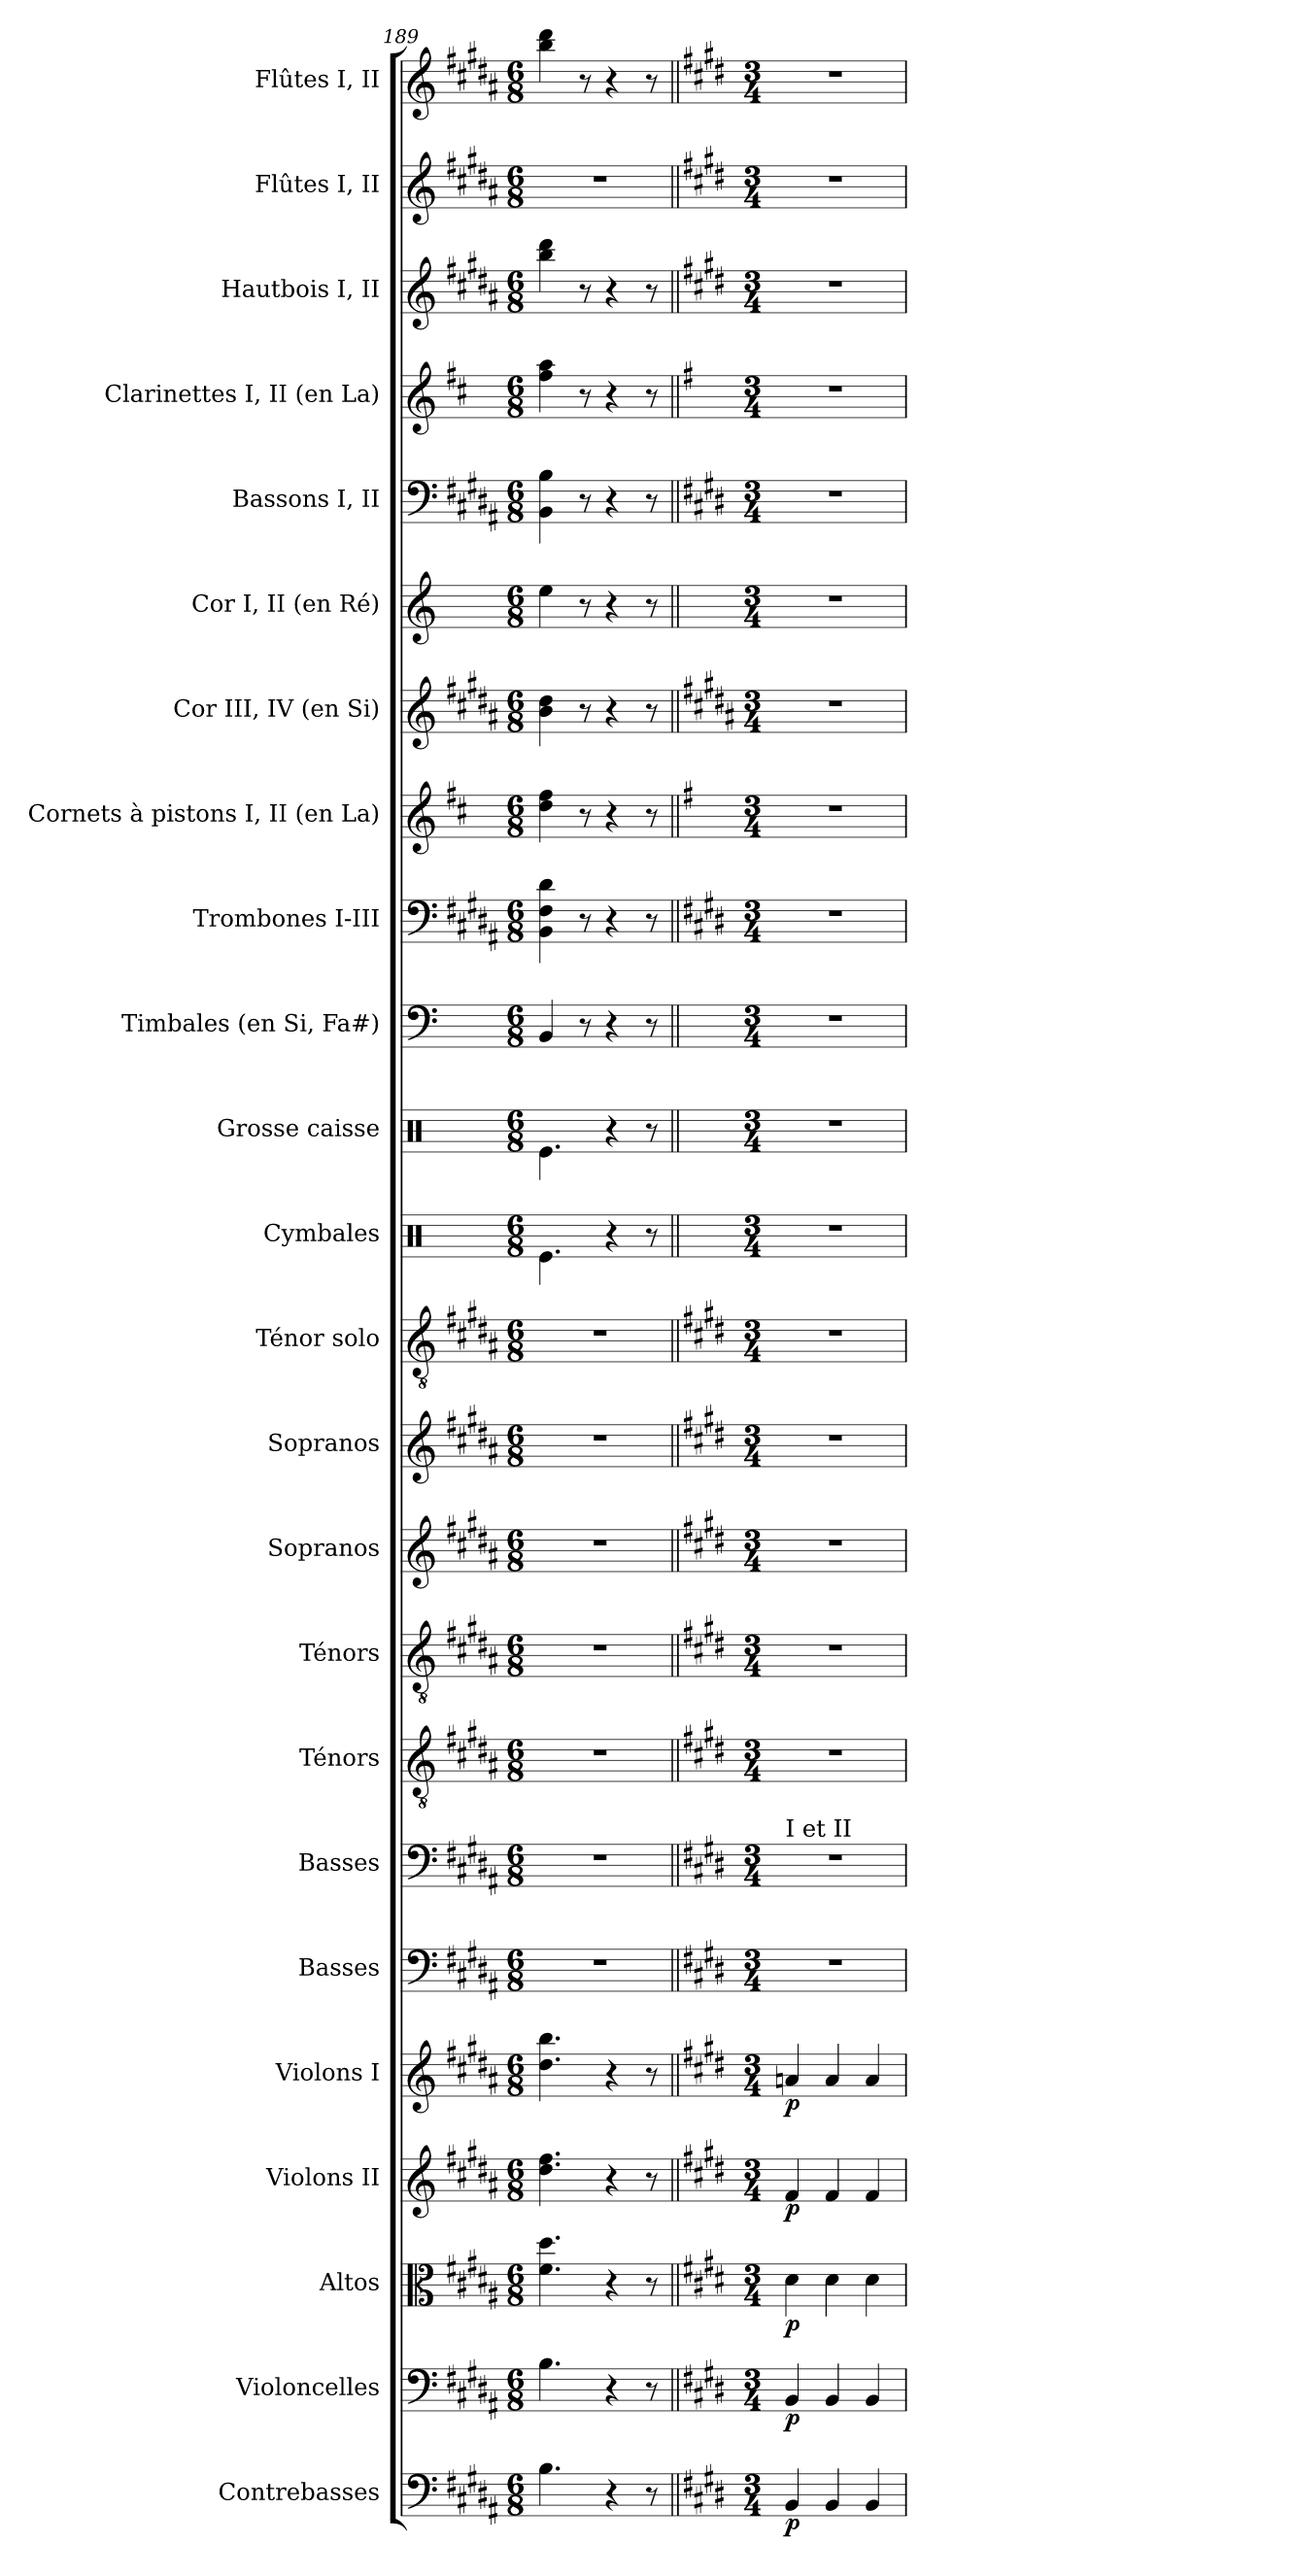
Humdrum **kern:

**kern	**dynam	**kern	**dynam	**kern	**dynam	**kern	**dynam	**kern	**dynam	**kern	**kern	**kern	**kern	**kern	**kern	**kern	**kern	**kern	**kern	**kern	**kern	**kern	**kern	**kern	**kern	**kern	**kern	**kern
*part24	*part24	*part23	*part23	*part22	*part22	*part21	*part21	*part20	*part20	*part19	*part18	*part17	*part16	*part15	*part14	*part13	*part12	*part11	*part10	*part9	*part8	*part7	*part6	*part5	*part4	*part3	*part2	*part1
*staff24	*staff24	*staff23	*staff23	*staff22	*staff22	*staff21	*staff21	*staff20	*staff20	*staff19	*staff18	*staff17	*staff16	*staff15	*staff14	*staff13	*staff12	*staff11	*staff10	*staff9	*staff8	*staff7	*staff6	*staff5	*staff4	*staff3	*staff2	*staff1
*I"Contrebasses	*	*I"Violoncelles	*	*I"Altos	*	*I"Violons II	*	*I"Violons I	*	*I"Basses	*I"Basses	*I"Ténors	*I"Ténors	*I"Sopranos	*I"Sopranos	*I"Ténor solo	*I"Cymbales	*I"Grosse caisse	*I"Timbales (en Si, Fa#)	*I"Trombones I-III	*I"Cornets à pistons I, II (en La)	*I"Cor III, IV (en Si)	*I"Cor I, II (en Ré)	*I"Bassons I, II	*I"Clarinettes I, II (en La)	*I"Hautbois I, II	*I"Flûtes I, II	*I"Flûtes I, II
*I'Cb.	*	*I'Vlles	*	*I'Altos	*	*I'Vns II	*	*I'Vns I	*	*I'Basses	*I'Basses	*I'Tén.	*I'Tén.	*I'Sopr.	*I'Sopr.	*I'Tén. solo	*I'Cym.	*I'G. c.	*I'Timb.	*I'Trb.	*I'C.à p. (La)	*I'Cor (Si)	*I'Cor (Ré)	*I'Bns	*I'Cl. (La)	*I'Hb.	*I'Fl.	*I'Fl.
*clefF4	*	*clefF4	*	*clefC3	*	*clefG2	*	*clefG2	*	*clefF4	*clefF4	*clefGv2	*clefGv2	*clefG2	*clefG2	*clefGv2	*clefX	*clefX	*clefF4	*clefF4	*clefG2	*clefG2	*clefG2	*clefF4	*clefG2	*clefG2	*clefG2	*clefG2
*ITrd7c12	*	*	*	*	*	*	*	*	*	*	*	*ITrd7c12	*ITrd7c12	*	*	*ITrd7c12	*	*	*	*	*ITrd2c3	*ITrd8c13	*ITrd6c10	*	*ITrd2c3	*	*	*
*k[f#c#g#d#a#]	*	*k[f#c#g#d#a#]	*	*k[f#c#g#d#a#]	*	*k[f#c#g#d#a#]	*	*k[f#c#g#d#a#]	*	*k[f#c#g#d#a#]	*k[f#c#g#d#a#]	*k[f#c#g#d#a#]	*k[f#c#g#d#a#]	*k[f#c#g#d#a#]	*k[f#c#g#d#a#]	*k[f#c#g#d#a#]	*k[]	*k[]	*k[]	*k[f#c#g#d#a#]	*k[f#c#g#d#a#]	*k[f#c#g#d#a#]	*k[f#c#]	*k[f#c#g#d#a#]	*k[f#c#g#d#a#]	*k[f#c#g#d#a#]	*k[f#c#g#d#a#]	*k[f#c#g#d#a#]
*B:	*	*B:	*	*B:	*	*B:	*	*B:	*	*B:	*B:	*B:	*B:	*B:	*B:	*B:	*C:	*C:	*C:	*B:	*B:	*B:	*D:	*B:	*B:	*B:	*B:	*B:
*M6/8	*	*M6/8	*	*M6/8	*	*M6/8	*	*M6/8	*	*M6/8	*M6/8	*M6/8	*M6/8	*M6/8	*M6/8	*M6/8	*M6/8	*M6/8	*M6/8	*M6/8	*M6/8	*M6/8	*M6/8	*M6/8	*M6/8	*M6/8	*M6/8	*M6/8
=189	=189	=189	=189	=189	=189	=189	=189	=189	=189	=189	=189	=189	=189	=189	=189	=189	=189	=189	=189	=189	=189	=189	=189	=189	=189	=189	=189	=189
!	!	!	!	!	!	!	!	!	!	!LO:N:vis=1	!LO:N:vis=1	!LO:N:vis=1	!LO:N:vis=1	!LO:N:vis=1	!LO:N:vis=1	!LO:N:vis=1	!	!	!	!	!	!	!	!	!	!	!LO:N:vis=1	!
4.BBi\	.	4.Bi\	.	4.f#i\ 4.dd#i	.	4.dd#i\ 4.ff#i	.	4.dd#i\ 4.bbi	.	2.r	2.r	2.r	2.r	2.r	2.r	2.r	4.Rei\	4.Rei\	4BBi/	4BBi\ 4F#i 4d#i	4bi\ 4dd#i	4Bi\ 4d#i	4f#i\	4BBi\ 4Bi	4dd#i\ 4ff#i	4bbi\ 4ddd#i	2.r	4bbi\ 4ddd#i
.	.	.	.	.	.	.	.	.	.	.	.	.	.	.	.	.	.	.	8r	8r	8r	8r	8r	8r	8r	8r	.	8r
4r	.	4r	.	4r	.	4r	.	4r	.	.	.	.	.	.	.	.	4r	4r	4r	4r	4r	4r	4r	4r	4r	4r	.	4r
8r	.	8r	.	8r	.	8r	.	8r	.	.	.	.	.	.	.	.	8r	8r	8r	8r	8r	8r	8r	8r	8r	8r	.	8r
!!LO:PB:g=z
=190||	=190||	=190||	=190||	=190||	=190||	=190||	=190||	=190||	=190||	=190||	=190||	=190||	=190||	=190||	=190||	=190||	=190||	=190||	=190||	=190||	=190||	=190||	=190||	=190||	=190||	=190||	=190||	=190||
*k[f#c#g#d#]	*	*k[f#c#g#d#]	*	*k[f#c#g#d#]	*	*k[f#c#g#d#]	*	*k[f#c#g#d#]	*	*k[f#c#g#d#]	*k[f#c#g#d#]	*k[f#c#g#d#]	*k[f#c#g#d#]	*k[f#c#g#d#]	*k[f#c#g#d#]	*k[f#c#g#d#]	*k[]	*k[]	*k[]	*k[f#c#g#d#]	*k[f#c#g#d#]	*k[f#c#g#d#a#]	*k[f#c#]	*k[f#c#g#d#]	*k[f#c#g#d#]	*k[f#c#g#d#]	*k[f#c#g#d#]	*k[f#c#g#d#]
*E:	*	*E:	*	*E:	*	*E:	*	*E:	*	*E:	*E:	*E:	*E:	*E:	*E:	*E:	*C:	*C:	*C:	*E:	*E:	*B:	*D:	*E:	*E:	*E:	*E:	*E:
*M3/4	*	*M3/4	*	*M3/4	*	*M3/4	*	*M3/4	*	*M3/4	*M3/4	*M3/4	*M3/4	*M3/4	*M3/4	*M3/4	*M3/4	*M3/4	*M3/4	*M3/4	*M3/4	*M3/4	*M3/4	*M3/4	*M3/4	*M3/4	*M3/4	*M3/4
*	*	*	*	*	*	*	*	*	*	*	*MM80	*	*	*	*	*	*	*	*	*	*	*	*	*	*	*	*	*MM80
!	!	!	!	!	!	!	!	!	!	!	!LO:TX:a:t=I et II	!	!	!	!	!	!	!	!	!	!	!	!	!	!	!	!	!
!	!	!	!	!	!	!	!	!	!	!LO:N:vis=1	!LO:N:vis=1	!LO:N:vis=1	!LO:N:vis=1	!LO:N:vis=1	!LO:N:vis=1	!LO:N:vis=1	!LO:N:vis=1	!LO:N:vis=1	!LO:N:vis=1	!LO:N:vis=1	!LO:N:vis=1	!LO:N:vis=1	!LO:N:vis=1	!LO:N:vis=1	!LO:N:vis=1	!LO:N:vis=1	!LO:N:vis=1	!LO:N:vis=1
4BBBi/	p	4BBi/	p	4d#i\	p	4f#i/	p	4ani/	p	2.r	2.r	2.r	2.r	2.r	2.r	2.r	2.r	2.r	2.r	2.r	2.r	2.r	2.r	2.r	2.r	2.r	2.r	2.r
4BBBi/	.	4BBi/	.	4d#i\	.	4f#i/	.	4ai/	.	.	.	.	.	.	.	.	.	.	.	.	.	.	.	.	.	.	.	.
4BBBi/	.	4BBi/	.	4d#i\	.	4f#i/	.	4ai/	.	.	.	.	.	.	.	.	.	.	.	.	.	.	.	.	.	.	.	.
=	=	=	=	=	=	=	=	=	=	=	=	=	=	=	=	=	=	=	=	=	=	=	=	=	=	=	=	=
*-	*-	*-	*-	*-	*-	*-	*-	*-	*-	*-	*-	*-	*-	*-	*-	*-	*-	*-	*-	*-	*-	*-	*-	*-	*-	*-	*-	*-
